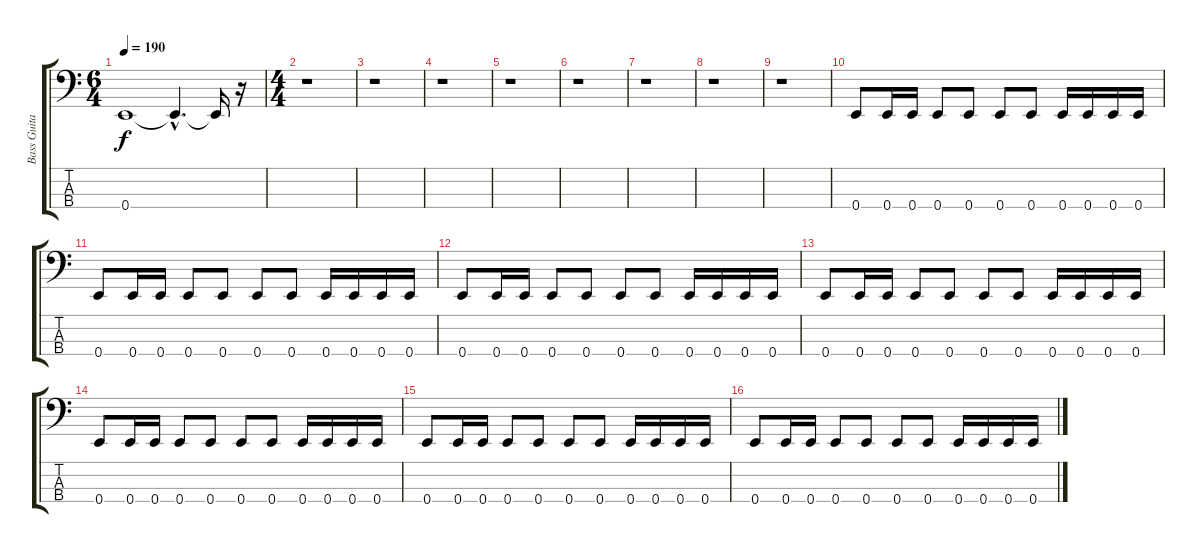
\track ("Bass Guitar" "Bass Guita") {instrument electricbassfinger}
\staff {score tabs}
\tuning (G2 D2 A1 E1) {hide}
\ts (6 4)
\tempo 190
\clef f4
\ks c
0.4{t}.1{dy f} 0.4{hac t}.4{d} 0.4{t}.16 r.16 |
\ts (4 4)
r.1 |
r.1 |
r.1 |
r.1 |
r.1 |
r.1 |
r.1 |
r.1 |
0.4.8 0.4.16 0.4.16 0.4.8 0.4.8 0.4.8 0.4.8 0.4.16 0.4.16 0.4.16 0.4.16 |
0.4.8 0.4.16 0.4.16 0.4.8 0.4.8 0.4.8 0.4.8 0.4.16 0.4.16 0.4.16 0.4.16 |
0.4.8 0.4.16 0.4.16 0.4.8 0.4.8 0.4.8 0.4.8 0.4.16 0.4.16 0.4.16 0.4.16 |
0.4.8 0.4.16 0.4.16 0.4.8 0.4.8 0.4.8 0.4.8 0.4.16 0.4.16 0.4.16 0.4.16 |
0.4.8 0.4.16 0.4.16 0.4.8 0.4.8 0.4.8 0.4.8 0.4.16 0.4.16 0.4.16 0.4.16 |
0.4.8 0.4.16 0.4.16 0.4.8 0.4.8 0.4.8 0.4.8 0.4.16 0.4.16 0.4.16 0.4.16 |
0.4.8 0.4.16 0.4.16 0.4.8 0.4.8 0.4.8 0.4.8 0.4.16 0.4.16 0.4.16 0.4.16
